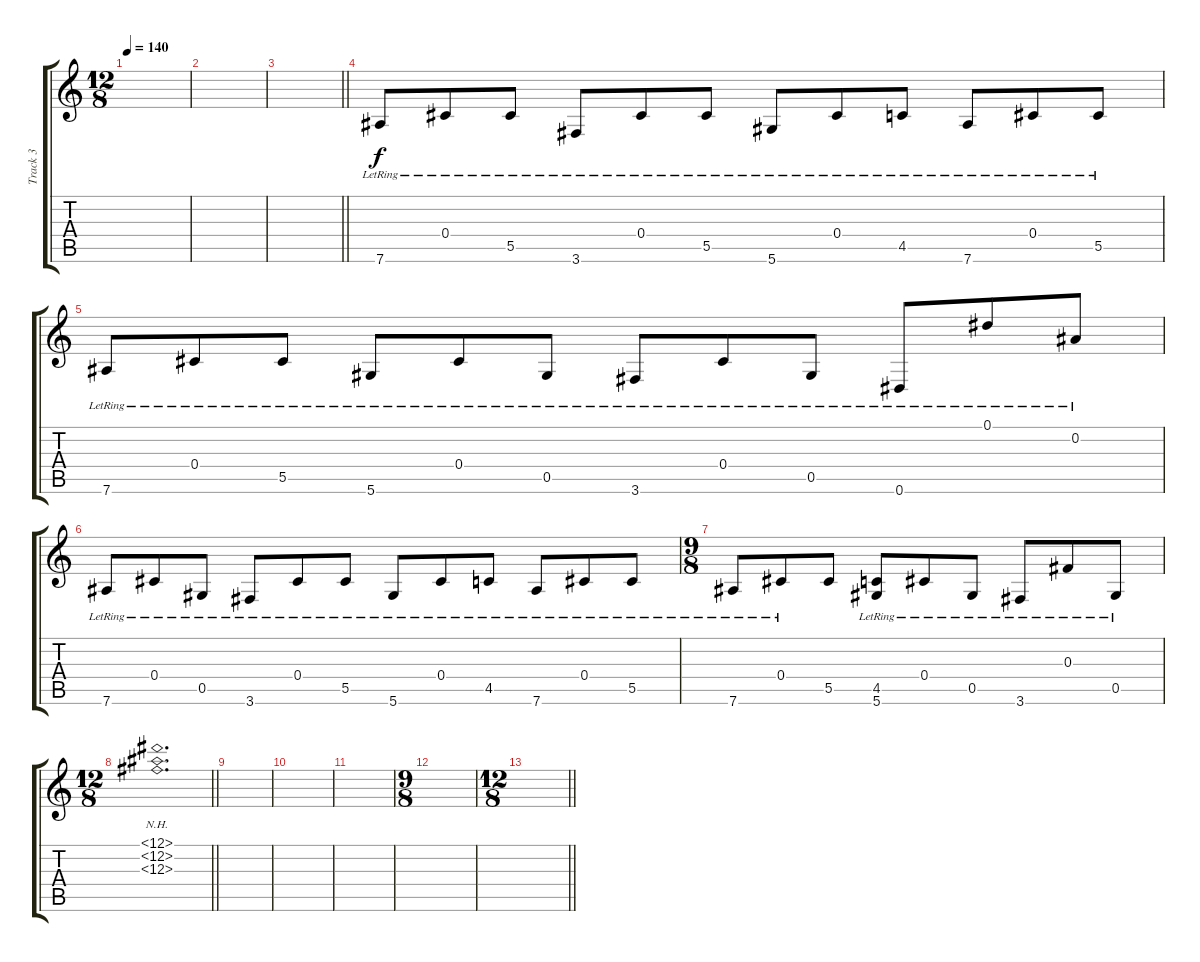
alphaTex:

\track ("Track 3" "Track 3") {instrument electricguitarclean}
\staff {score tabs}
\tuning (Eb4 Bb3 Gb3 Db3 Ab2 Eb2) {hide}
\ts (12 8)
\tempo 140
\clef g2
\ks c
|
|
\barLineRight lightlight
|
7.6{lr}.8 0.4{lr}.8 5.5{lr}.8 3.6{lr}.8 0.4{lr}.8 5.5{lr}.8 5.6{lr}.8 0.4{lr}.8 4.5{lr}.8 7.6{lr}.8 0.4{lr}.8 5.5{lr}.8 |
7.6{lr}.8 0.4{lr}.8 5.5{lr}.8 5.6{lr}.8 0.4{lr}.8 0.5{lr}.8 3.6{lr}.8 0.4{lr}.8 0.5{lr}.8 0.6{lr}.8 0.1{lr}.8 0.2{lr}.8 |
7.6{lr}.8 0.4{lr}.8 0.5{lr}.8 3.6{lr}.8 0.4{lr}.8 5.5{lr}.8 5.6{lr}.8 0.4{lr}.8 4.5{lr}.8 7.6{lr}.8 0.4{lr}.8 5.5{lr}.8 |
\ts (9 8)
7.6{lr}.8 0.4{lr}.8 5.5.8 (4.5{lr} 5.6{lr}).8 0.4{lr}.8 0.5{lr}.8 3.6{lr}.8 0.3{lr}.8 0.5{lr}.8 |
\ts (12 8)
\barLineRight lightlight
(12.1{nh} 12.2{nh} 12.3{nh}).1{d} |
|
|
|
\ts (9 8)
|
\ts (12 8)
\barLineRight lightlight
